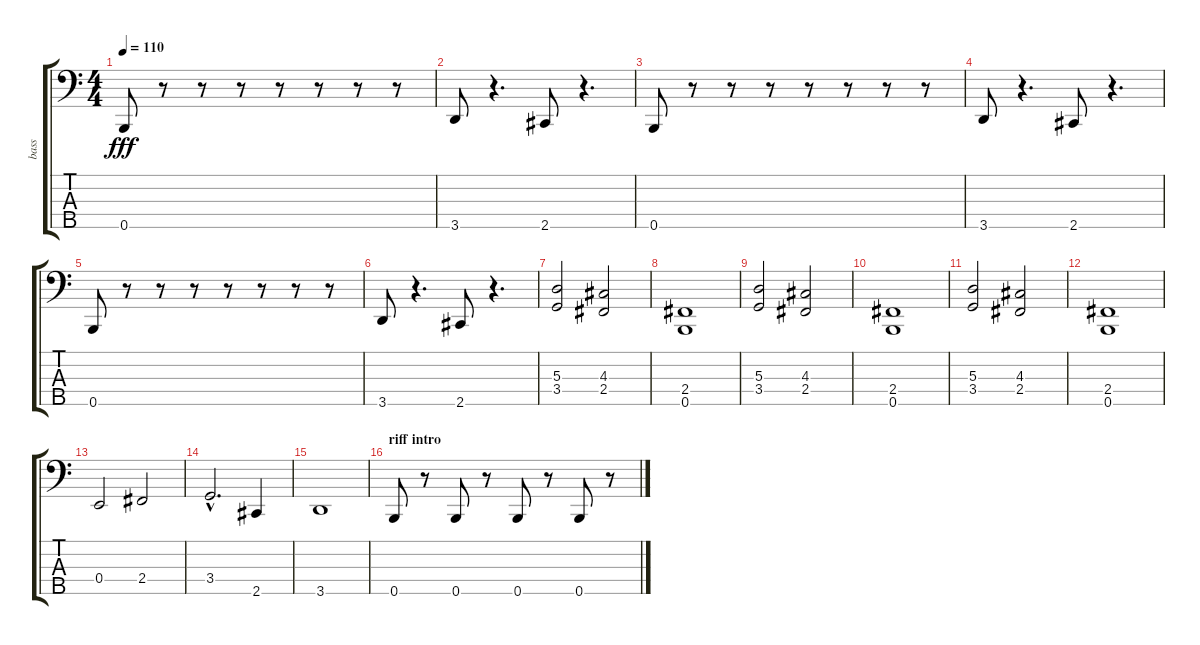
\track ("bass" "bass") {instrument electricbassfinger}
\staff {score tabs}
\tuning (G2 D2 A1 E1 B0) {hide}
\ts (4 4)
\tempo 110
\clef f4
\ks c
0.5.8{dy fff} r.8 r.8 r.8 r.8 r.8 r.8 r.8 |
3.5.8 r.4{d} 2.5.8 r.4{d} |
0.5.8 r.8 r.8 r.8 r.8 r.8 r.8 r.8 |
3.5.8 r.4{d} 2.5.8 r.4{d} |
0.5.8 r.8 r.8 r.8 r.8 r.8 r.8 r.8 |
3.5.8 r.4{d} 2.5.8 r.4{d} |
(5.3 3.4).2 (4.3 2.4).2 |
(2.4 0.5).1 |
(5.3 3.4).2 (4.3 2.4).2 |
(2.4 0.5).1 |
(5.3 3.4).2 (4.3 2.4).2 |
(2.4 0.5).1 |
0.4.2 2.4.2 |
3.4{hac}.2{d} 2.5.4 |
3.5.1 |
\section ("" "riff intro")
0.5.8 r.8 0.5.8 r.8 0.5.8 r.8 0.5.8 r.8
